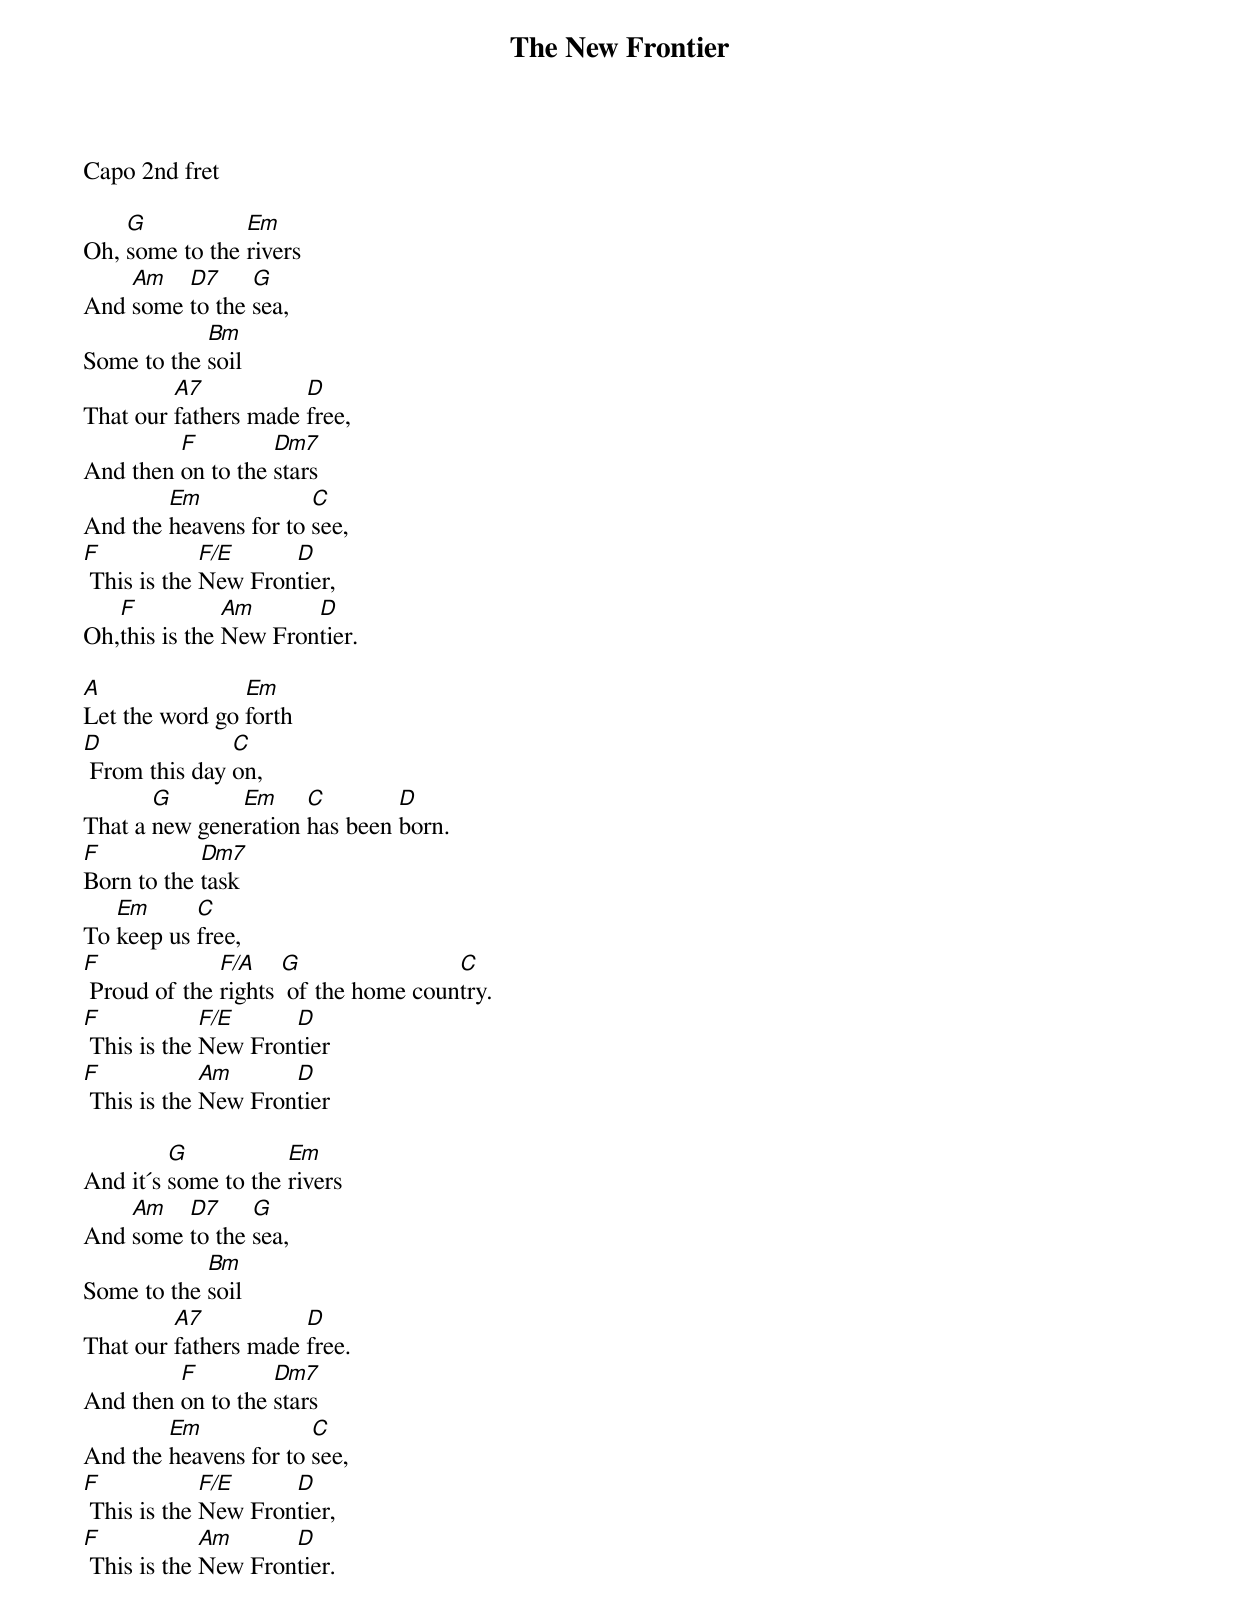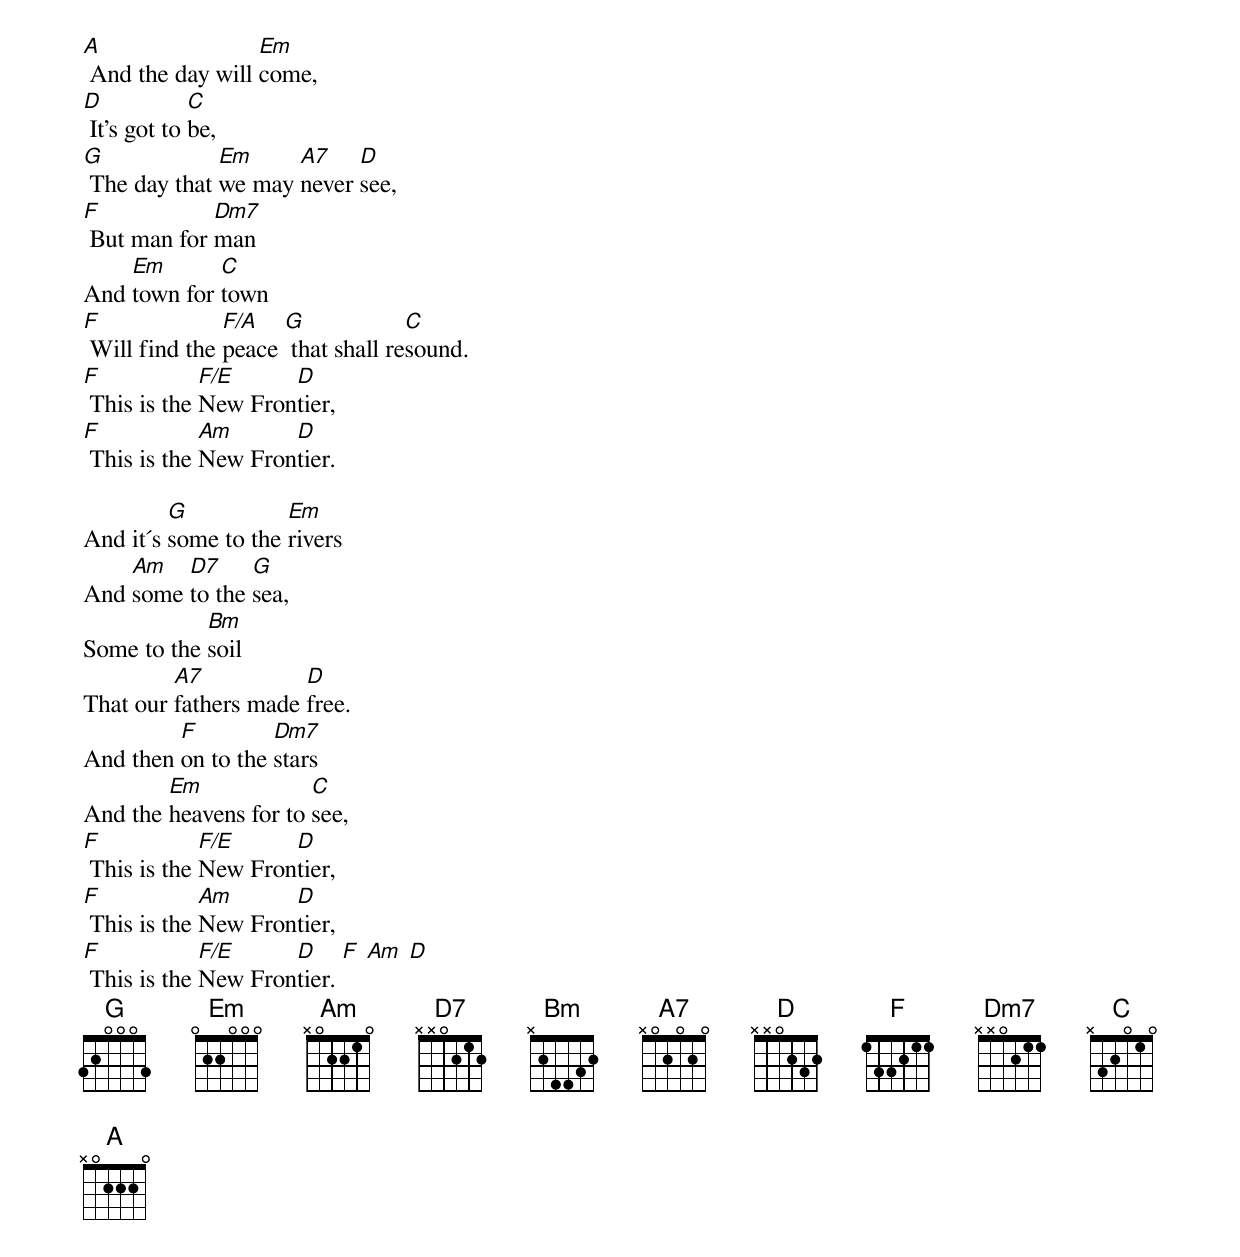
{title: The New Frontier}
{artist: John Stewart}
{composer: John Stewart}
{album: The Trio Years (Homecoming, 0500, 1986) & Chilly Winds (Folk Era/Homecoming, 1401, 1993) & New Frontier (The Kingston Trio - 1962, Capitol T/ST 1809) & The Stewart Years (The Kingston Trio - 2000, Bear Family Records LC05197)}

Capo 2nd fret

Oh, [G]some to the [Em]rivers
And [Am]some [D7]to the [G]sea,
Some to the [Bm]soil
That our [A7]fathers made [D]free,
And then [F]on to the [Dm7]stars
And the [Em]heavens for to [C]see,
[F] This is the [F/E]New Fron[D]tier,
Oh,[F]this is the [Am]New Fron[D]tier.

[A]Let the word go [Em]forth
[D] From this day [C]on,
That a [G]new gene[Em]ration [C]has been [D]born.
[F]Born to the [Dm7]task
To [Em]keep us [C]free,
[F] Proud of the [F/A]rights [G] of the home coun[C]try.
[F] This is the [F/E]New Fron[D]tier
[F] This is the [Am]New Fron[D]tier

And it´s [G]some to the [Em]rivers
And [Am]some [D7]to the [G]sea,
Some to the [Bm]soil
That our [A7]fathers made [D]free.
And then [F]on to the [Dm7]stars
And the [Em]heavens for to [C]see,
[F] This is the [F/E]New Fron[D]tier,
[F] This is the [Am]New Fron[D]tier.

[A] And the day will [Em]come,
[D] It’s got to [C]be,
[G] The day that [Em]we may [A7]never [D]see,
[F] But man for [Dm7]man
And [Em]town for [C]town
[F] Will find the [F/A]peace [G] that shall re[C]sound.
[F] This is the [F/E]New Fron[D]tier,
[F] This is the [Am]New Fron[D]tier.

And it´s [G]some to the [Em]rivers
And [Am]some [D7]to the [G]sea,
Some to the [Bm]soil
That our [A7]fathers made [D]free.
And then [F]on to the [Dm7]stars
And the [Em]heavens for to [C]see,
[F] This is the [F/E]New Fron[D]tier,
[F] This is the [Am]New Fron[D]tier,
[F] This is the [F/E]New Fron[D]tier. [F] [Am] [D]
